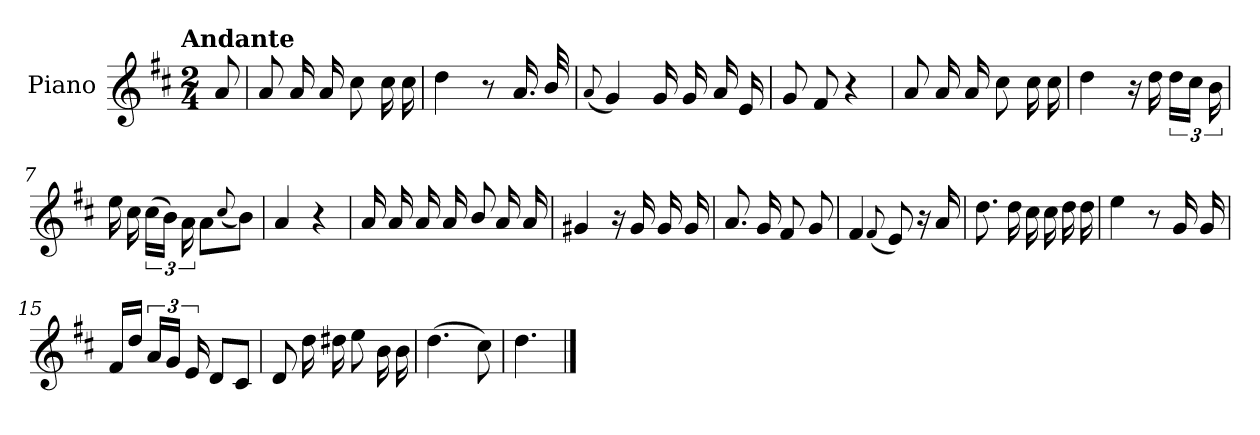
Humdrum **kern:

**kern
*part1
*staff1
*I"Piano
*I'Pno.
*clefG2
*k[f#c#]
!!LO:TX:omd:t=Andante
*M2/4
*MM92
=
8a/
=1
8a/
16a/
16a/
8cc#\
16cc#\
16cc#\
=2
4dd\
8r
16.a/
32b/
=3
(<8qqa/
4g/)
16g/
16g/
16a/
16e/
=4
8g/
8f#/
4r
!!LO:LB:g=z
=5
8a/
16a/
16a/
8cc#\
16cc#\
16cc#\
=6
4dd\
16r
16dd\
24dd\LL
24cc#\JJ
24b\
=7
16ee\
16cc#\
(>24cc#\LL
24b\JJ)
24a\
8a\L
(<8qqcc#/
8b\J)
=8
4a/
4r
=9
16a/
16a/
16a/
16a/
8b/
16a/
16a/
!!LO:LB:g=z
=10
4g#X/
16r
16g#/
16g#/
16g#/
=11
8.a/
16g/
8f#/
8g/
=12
4f#/
(<8qqf#/
8e/)
16r
16a/
=13
8.dd\
16dd\
16cc#\
16cc#\
16dd\
16dd\
=14
4ee\
8r
16g/
16g/
!!LO:LB:g=z
=15
16f#/LL
16dd/JJ
24a/LL
24g/JJ
24e/
8d/L
8c#/J
=16
8d/
16dd\
16dd#X\
8ee\
16b\
16b\
=17
(>4.dd\
8cc#\)
=18
4.dd\
==
*-
